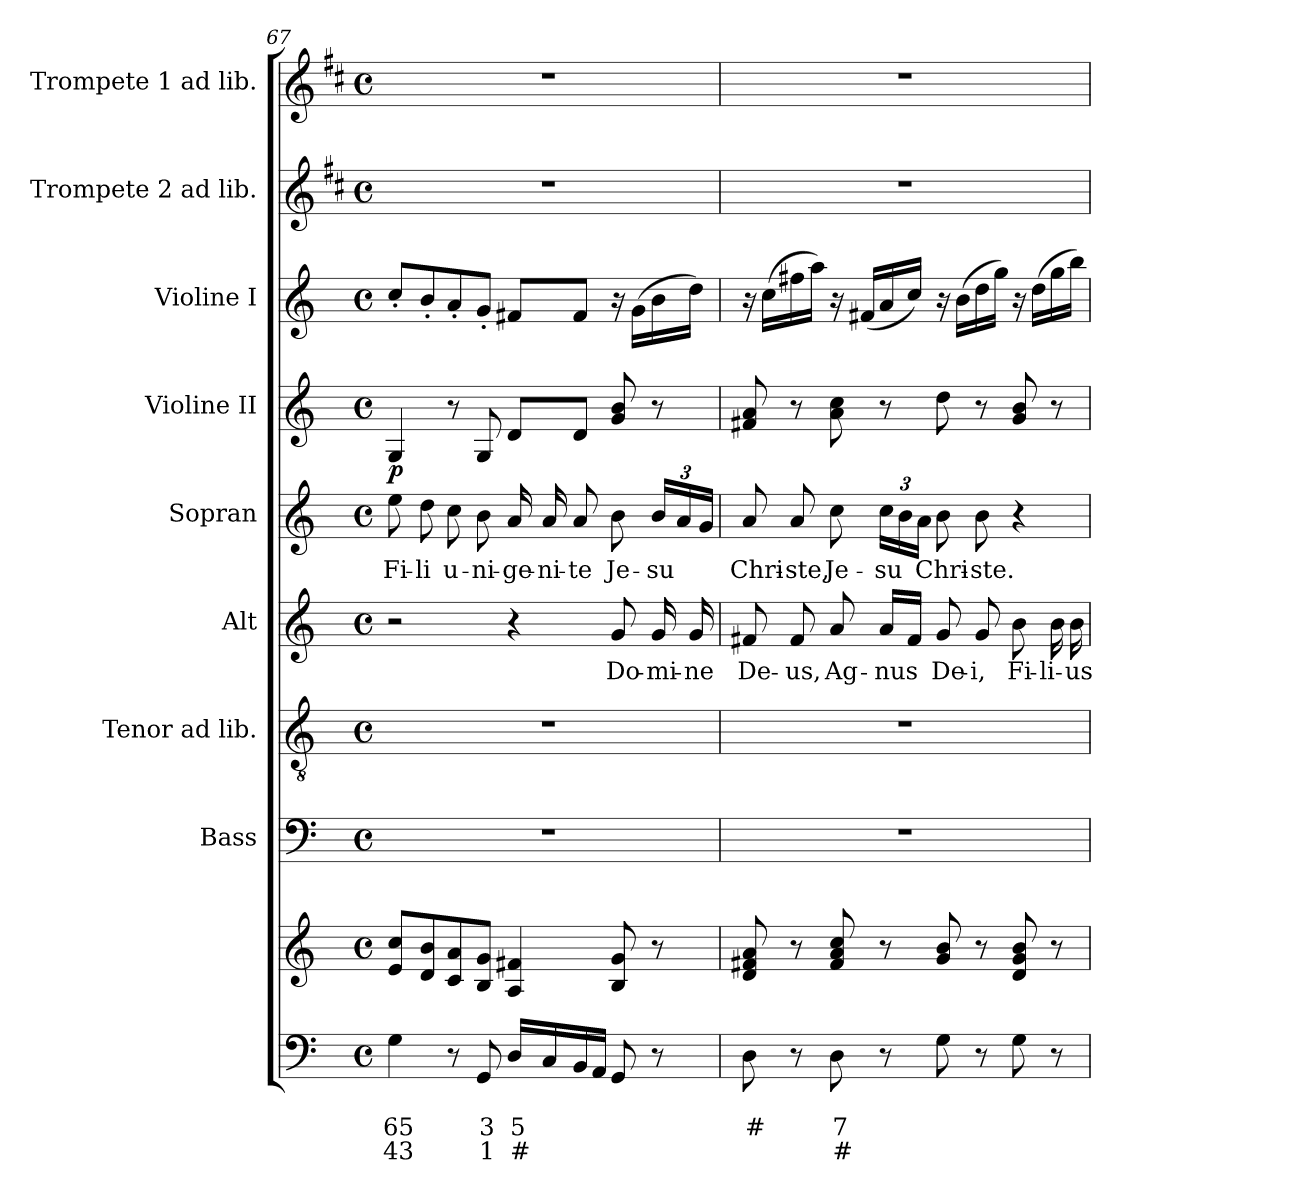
**kern	**text	**text	**text	**kern	**kern	**kern	**kern	**text	**kern	**text	**kern	**dynam	**kern	**kern	**kern
*part9	*part9	*part9	*part9	*part9	*part8	*part7	*part6	*part6	*part5	*part5	*part4	*part4	*part3	*part2	*part1
*staff10	*staff10	*staff10	*staff10	*staff9	*staff8	*staff7	*staff6	*staff6	*staff5	*staff5	*staff4	*staff4	*staff3	*staff2	*staff1
*	*	*	*	*	*I"Bass	*I"Tenor ad lib.	*I"Alt	*	*I"Sopran	*	*I"Violine II	*	*I"Violine I	*I"Trompete 2 ad lib.	*I"Trompete 1 ad lib.
*	*	*	*	*	*I'B.	*I'T.	*I'A.	*	*I'S.	*	*I'Vl. II	*	*I'Vl. I	*I'Trp. 2	*I'Trp. 1
*clefF4	*	*	*	*clefG2	*clefF4	*clefGv2	*clefG2	*	*clefG2	*	*clefG2	*	*clefG2	*clefG2	*clefG2
*	*	*	*	*	*	*	*	*	*	*	*	*	*	*ITrd1c2	*ITrd1c2
*k[]	*	*	*	*k[]	*k[]	*k[]	*k[]	*	*k[]	*	*k[]	*	*k[]	*k[]	*k[]
*C:	*	*	*	*C:	*C:	*C:	*C:	*	*C:	*	*C:	*	*C:	*C:	*C:
*M4/4	*	*	*	*M4/4	*M4/4	*M4/4	*M4/4	*	*M4/4	*	*M4/4	*	*M4/4	*M4/4	*M4/4
*met(c)	*	*	*	*met(c)	*met(c)	*met(c)	*met(c)	*	*met(c)	*	*met(c)	*	*met(c)	*met(c)	*met(c)
=67	=67	=67	=67	=67	=67	=67	=67	=67	=67	=67	=67	=67	=67	=67	=67
!	!	!LO:LY:b	!LO:LY:b	!	!	!	!	!	!	!LO:LY:b	!	!LO:DY:b	!	!	!
4G\	.	65	43	8e/ 8cc/L	1r	1r	2r	.	8ee\	Fi-	4G/	p	8cc'</L	1r	1r
!	!	!	!	!	!	!	!	!	!	!LO:LY:b	!	!	!	!	!
.	.	.	.	8d/ 8b/	.	.	.	.	8dd\	-li	.	.	8b'</	.	.
!	!	!LO:LY:b	!LO:LY:b	!	!	!	!	!	!	!LO:LY:b	!	!	!	!	!
8r	.	4	2	8c/ 8a/	.	.	.	.	8cc\	u-	8r	.	8a'</	.	.
!	!	!LO:LY:b	!LO:LY:b	!	!	!	!	!	!	!LO:LY:b	!	!	!	!	!
8GG/	.	3	1	8B/ 8g/J	.	.	.	.	8b\	-ni-	8G/	.	8g'</J	.	.
!	!	!LO:LY:b	!LO:LY:b	!	!	!	!	!	!	!LO:LY:b	!	!	!	!	!
16D/LL	.	5	#	4A/ 4f#X/	.	.	4r	.	16a/	-ge-	8d/L	.	8f#X/L	.	.
!	!	!	!	!	!	!	!	!	!	!LO:LY:b	!	!	!	!	!
16C/	.	.	.	.	.	.	.	.	16a/	-ni-	.	.	.	.	.
!	!	!LO:LY:b	!LO:LY:b	!	!	!	!	!	!	!LO:LY:b	!	!	!	!	!
16BB/	.	_	_	.	.	.	.	.	8a/	-te	8d/J	.	8f#/J	.	.
16AA/JJ	.	.	.	.	.	.	.	.	.	.	.	.	.	.	.
!	!	!	!	!	!	!	!	!LO:LY:b	!	!LO:LY:b	!	!	!	!	!
8GG/	.	.	.	8B/ 8g/	.	.	8g/	Do-	8b\	Je-	8g/ 8b/	.	16r	.	.
.	.	.	.	.	.	.	.	.	.	.	.	.	(>16g\LL	.	.
!	!	!	!	!	!	!	!	!LO:LY:b	!	!LO:LY:b	!	!	!	!	!
8r	.	.	.	8r	.	.	16g/	-mi-	24b/LL	-su	8r	.	16b\	.	.
.	.	.	.	.	.	.	.	.	24a/	.	.	.	.	.	.
!	!	!	!	!	!	!	!	!LO:LY:b	!	!	!	!	!	!	!
.	.	.	.	.	.	.	16g/	-ne	.	.	.	.	16dd\JJ)	.	.
.	.	.	.	.	.	.	.	.	24g/JJ	.	.	.	.	.	.
!!LO:LB:g=z
=68	=68	=68	=68	=68	=68	=68	=68	=68	=68	=68	=68	=68	=68	=68	=68
!	!	!LO:LY:b	!	!	!	!	!	!LO:LY:b	!	!LO:LY:b	!	!	!	!	!
8D\	.	#	.	8d/ 8f#X/ 8a/	1r	1r	8f#X/	De-	8a/	Chri-	8f#X/ 8a/	.	16r	1r	1r
.	.	.	.	.	.	.	.	.	.	.	.	.	(>16cc\LL	.	.
!	!	!	!	!	!	!	!	!LO:LY:b	!	!LO:LY:b	!	!	!	!	!
8r	.	.	.	8r	.	.	8f#/	-us,	8a/	-ste,	8r	.	16ff#X\	.	.
.	.	.	.	.	.	.	.	.	.	.	.	.	16aa\JJ)	.	.
!	!	!LO:LY:b	!LO:LY:b	!	!	!	!	!LO:LY:b	!	!LO:LY:b	!	!	!	!	!
8D\	.	7	#	8f#/ 8a/ 8cc/	.	.	8a/	Ag-	8cc\	Je-	8a\ 8cc\	.	16r	.	.
.	.	.	.	.	.	.	.	.	.	.	.	.	(<16f#X/LL	.	.
!	!	!	!	!	!	!	!	!LO:LY:b	!	!LO:LY:b	!	!	!	!	!
8r	.	.	.	8r	.	.	16a/LL	-nus	24cc\LL	-su	8r	.	16a/	.	.
.	.	.	.	.	.	.	.	.	24b\	.	.	.	.	.	.
.	.	.	.	.	.	.	16f#/JJ	.	.	.	.	.	16cc/JJ)	.	.
.	.	.	.	.	.	.	.	.	24a\JJ	.	.	.	.	.	.
!	!	!	!	!	!	!	!	!LO:LY:b	!	!LO:LY:b	!	!	!	!	!
8G\	.	.	.	8g/ 8b/	.	.	8g/	De-	8b\	Chri-	8dd\	.	16r	.	.
.	.	.	.	.	.	.	.	.	.	.	.	.	(>16b\LL	.	.
!	!	!	!	!	!	!	!	!LO:LY:b	!	!LO:LY:b	!	!	!	!	!
8r	.	.	.	8r	.	.	8g/	-i,	8b\	-ste.	8r	.	16dd\	.	.
.	.	.	.	.	.	.	.	.	.	.	.	.	16gg\JJ)	.	.
!	!	!	!	!	!	!	!	!LO:LY:b	!	!	!	!	!	!	!
8G\	.	.	.	8d/ 8g/ 8b/	.	.	8b\	Fi-	4r	.	8g/ 8b/	.	16r	.	.
.	.	.	.	.	.	.	.	.	.	.	.	.	(>16dd\LL	.	.
!	!	!	!	!	!	!	!	!LO:LY:b	!	!	!	!	!	!	!
8r	.	.	.	8r	.	.	16b\	-li-	.	.	8r	.	16gg\	.	.
!	!	!	!	!	!	!	!	!LO:LY:b	!	!	!	!	!	!	!
.	.	.	.	.	.	.	16b\	-us	.	.	.	.	16bb\JJ)	.	.
=	=	=	=	=	=	=	=	=	=	=	=	=	=	=	=
*-	*-	*-	*-	*-	*-	*-	*-	*-	*-	*-	*-	*-	*-	*-	*-
